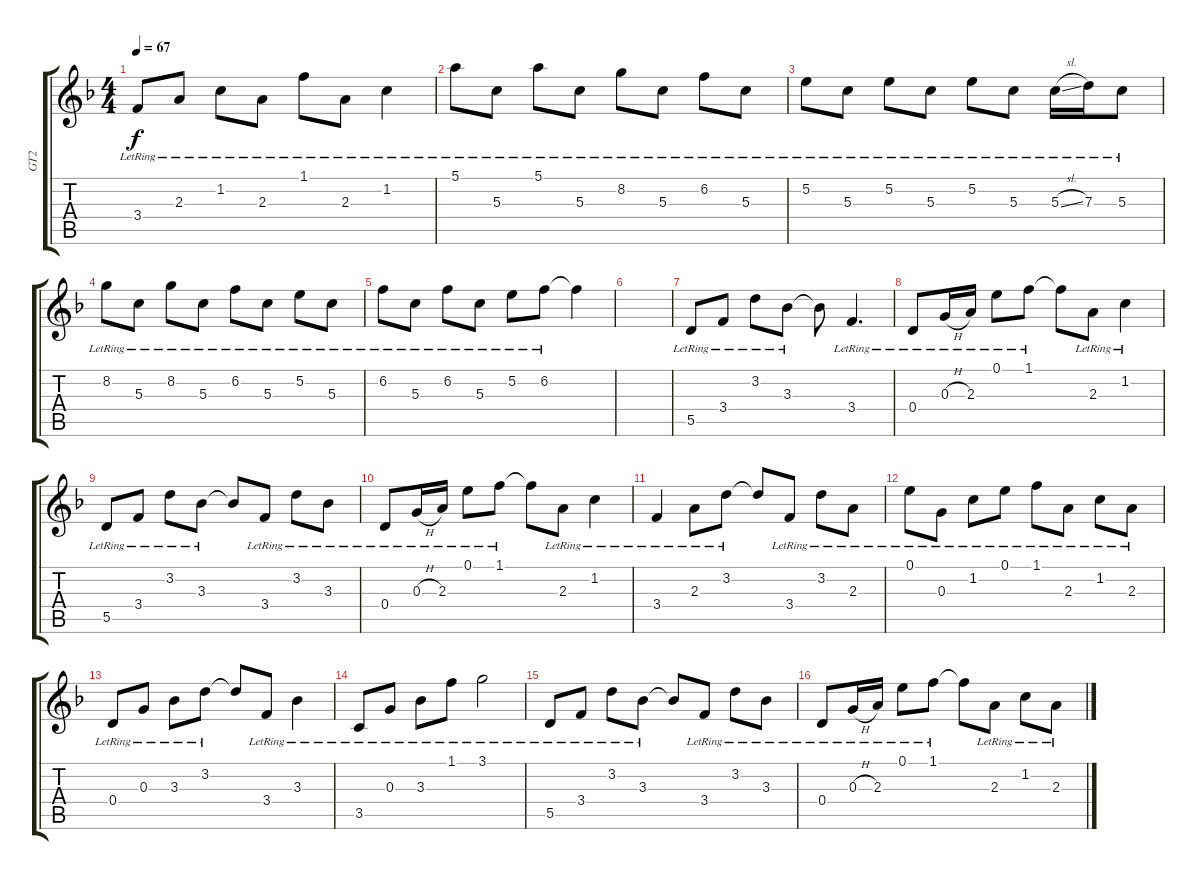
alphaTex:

\track ("GT2" "GT2") {instrument electricguitarjazz}
\staff {score tabs}
\tuning (E4 B3 G3 D3 A2 E2) {hide}
\ts (4 4)
\tempo 67
\clef g2
\ks f
3.4{lr}.8{dy f} 2.3{lr}.8 1.2{lr}.8 2.3{lr}.8{txt ""} 1.1{lr}.8 2.3{lr}.8 1.2{lr}.4 |
5.1{lr}.8 5.3{lr}.8 5.1{lr}.8 5.3{lr}.8 8.2{lr}.8 5.3{lr}.8 6.2{lr}.8 5.3{lr}.8 |
5.2{lr}.8 5.3{lr}.8 5.2{lr}.8 5.3{lr}.8 5.2{lr}.8 5.3{lr}.8 5.3{sl lr}.16 7.3{lr}.16 5.3{lr}.8 |
8.2{lr}.8 5.3{lr}.8 8.2{lr}.8 5.3{lr}.8 6.2{lr}.8 5.3{lr}.8 5.2{lr}.8 5.3{lr}.8 |
6.2{lr}.8 5.3{lr}.8 6.2{lr}.8 5.3{lr}.8 5.2{lr}.8 6.2{lr}.8 6.2{t}.4 |
|
5.5{lr}.8 3.4{lr}.8 3.2{lr}.8 3.3{lr}.8 3.3{t}.8 3.4{lr}.4{d} |
0.4{lr}.8 0.3{h lr}.16 2.3{lr}.16 0.1{lr}.8 1.1{lr}.8 1.1{t}.8 2.3{lr}.8 1.2{lr}.4 |
5.5{lr}.8 3.4{lr}.8 3.2{lr}.8 3.3{lr}.8 3.3{t}.8 3.4{lr}.8 3.2{lr}.8 3.3{lr}.8 |
0.4{lr}.8 0.3{h lr}.16 2.3{lr}.16 0.1{lr}.8 1.1{lr}.8 1.1{t}.8 2.3{lr}.8 1.2{lr}.4 |
3.4{lr}.4 2.3{lr}.8 3.2{lr}.8 3.2{t}.8 3.4{lr}.8 3.2{lr}.8 2.3{lr}.8 |
0.1{lr}.8 0.3{lr}.8 1.2{lr}.8 0.1{lr}.8 1.1{lr}.8 2.3{lr}.8 1.2{lr}.8 2.3{lr}.8 |
0.4{lr}.8 0.3{lr}.8 3.3{lr}.8 3.2{lr}.8 3.2{t}.8 3.4{lr}.8 3.3{lr}.4 |
3.5{lr}.8 0.3{lr}.8 3.3{lr}.8 1.1{lr}.8 3.1{lr}.2 |
5.5{lr}.8 3.4{lr}.8 3.2{lr}.8 3.3{lr}.8 3.3{t}.8 3.4{lr}.8 3.2{lr}.8 3.3{lr}.8 |
0.4{lr}.8 0.3{h lr}.16 2.3{lr}.16 0.1{lr}.8 1.1{lr}.8 1.1{t}.8 2.3{lr}.8 1.2{lr}.8 2.3{lr}.8
